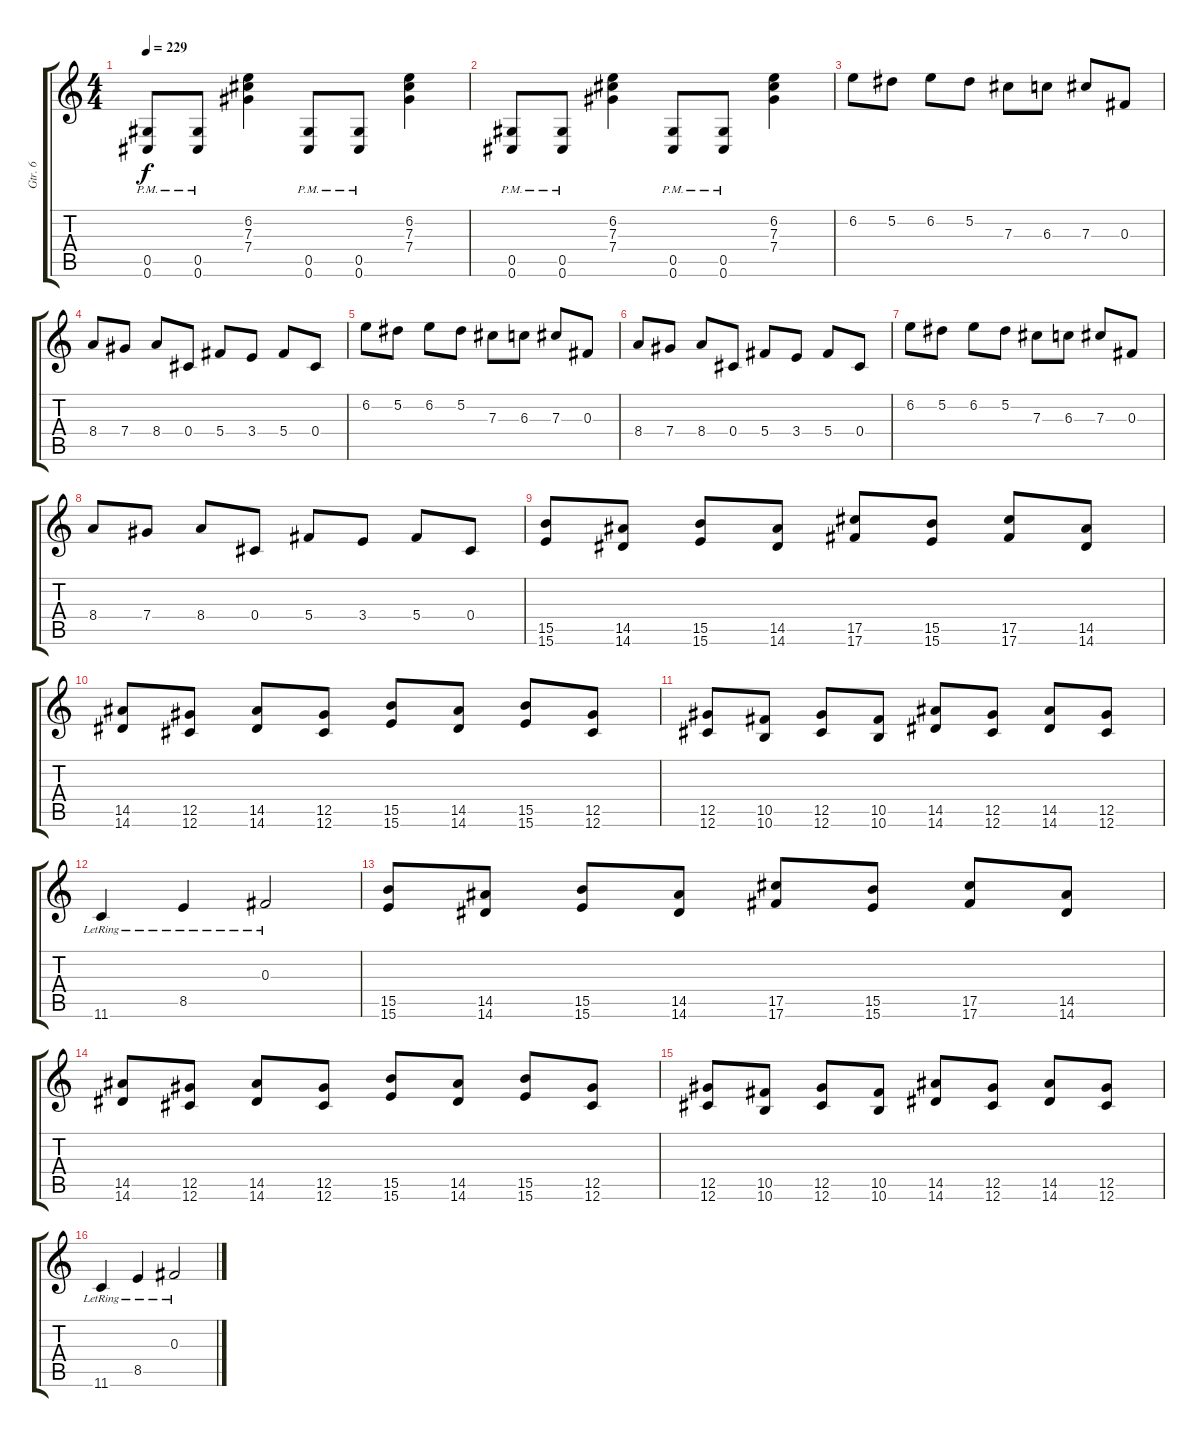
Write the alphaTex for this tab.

\track ("Gtr. 6" "Gtr. 6") {instrument acousticguitarsteel}
\staff {score tabs}
\tuning (Eb4 Bb3 Gb3 Db3 Ab2 Db2) {hide}
\ts (4 4)
\tempo 229
\clef g2
\ks c
(0.5{pm} 0.6{pm}).8{dy f} (0.5{pm} 0.6{pm}).8 (6.2 7.3 7.4).4 (0.5{pm} 0.6{pm}).8 (0.5{pm} 0.6{pm}).8 (6.2 7.3 7.4).4 |
(0.5{pm} 0.6{pm}).8 (0.5{pm} 0.6{pm}).8 (6.2 7.3 7.4).4 (0.5{pm} 0.6{pm}).8 (0.5{pm} 0.6{pm}).8 (6.2 7.3 7.4).4 |
6.2.8 5.2.8 6.2.8 5.2.8 7.3.8 6.3.8 7.3.8 0.3.8 |
8.4.8 7.4.8 8.4.8 0.4.8 5.4.8 3.4.8 5.4.8 0.4.8 |
6.2.8 5.2.8 6.2.8 5.2.8 7.3.8 6.3.8 7.3.8 0.3.8 |
8.4.8 7.4.8 8.4.8 0.4.8 5.4.8 3.4.8 5.4.8 0.4.8 |
6.2.8 5.2.8 6.2.8 5.2.8 7.3.8 6.3.8 7.3.8 0.3.8 |
8.4.8 7.4.8 8.4.8 0.4.8 5.4.8 3.4.8 5.4.8 0.4.8 |
(15.5 15.6).8 (14.5 14.6).8 (15.5 15.6).8 (14.5 14.6).8 (17.5 17.6).8 (15.5 15.6).8 (17.5 17.6).8 (14.5 14.6).8 |
(14.5 14.6).8 (12.5 12.6).8 (14.5 14.6).8 (12.5 12.6).8 (15.5 15.6).8 (14.5 14.6).8 (15.5 15.6).8 (12.5 12.6).8 |
(12.5 12.6).8 (10.5 10.6).8 (12.5 12.6).8 (10.5 10.6).8 (14.5 14.6).8 (12.5 12.6).8 (14.5 14.6).8 (12.5 12.6).8 |
11.6{lr}.4 8.5{lr}.4 0.3{lr}.2 |
(15.5 15.6).8 (14.5 14.6).8 (15.5 15.6).8 (14.5 14.6).8 (17.5 17.6).8 (15.5 15.6).8 (17.5 17.6).8 (14.5 14.6).8 |
(14.5 14.6).8 (12.5 12.6).8 (14.5 14.6).8 (12.5 12.6).8 (15.5 15.6).8 (14.5 14.6).8 (15.5 15.6).8 (12.5 12.6).8 |
(12.5 12.6).8 (10.5 10.6).8 (12.5 12.6).8 (10.5 10.6).8 (14.5 14.6).8 (12.5 12.6).8 (14.5 14.6).8 (12.5 12.6).8 |
11.6{lr}.4 8.5{lr}.4 0.3{lr}.2
